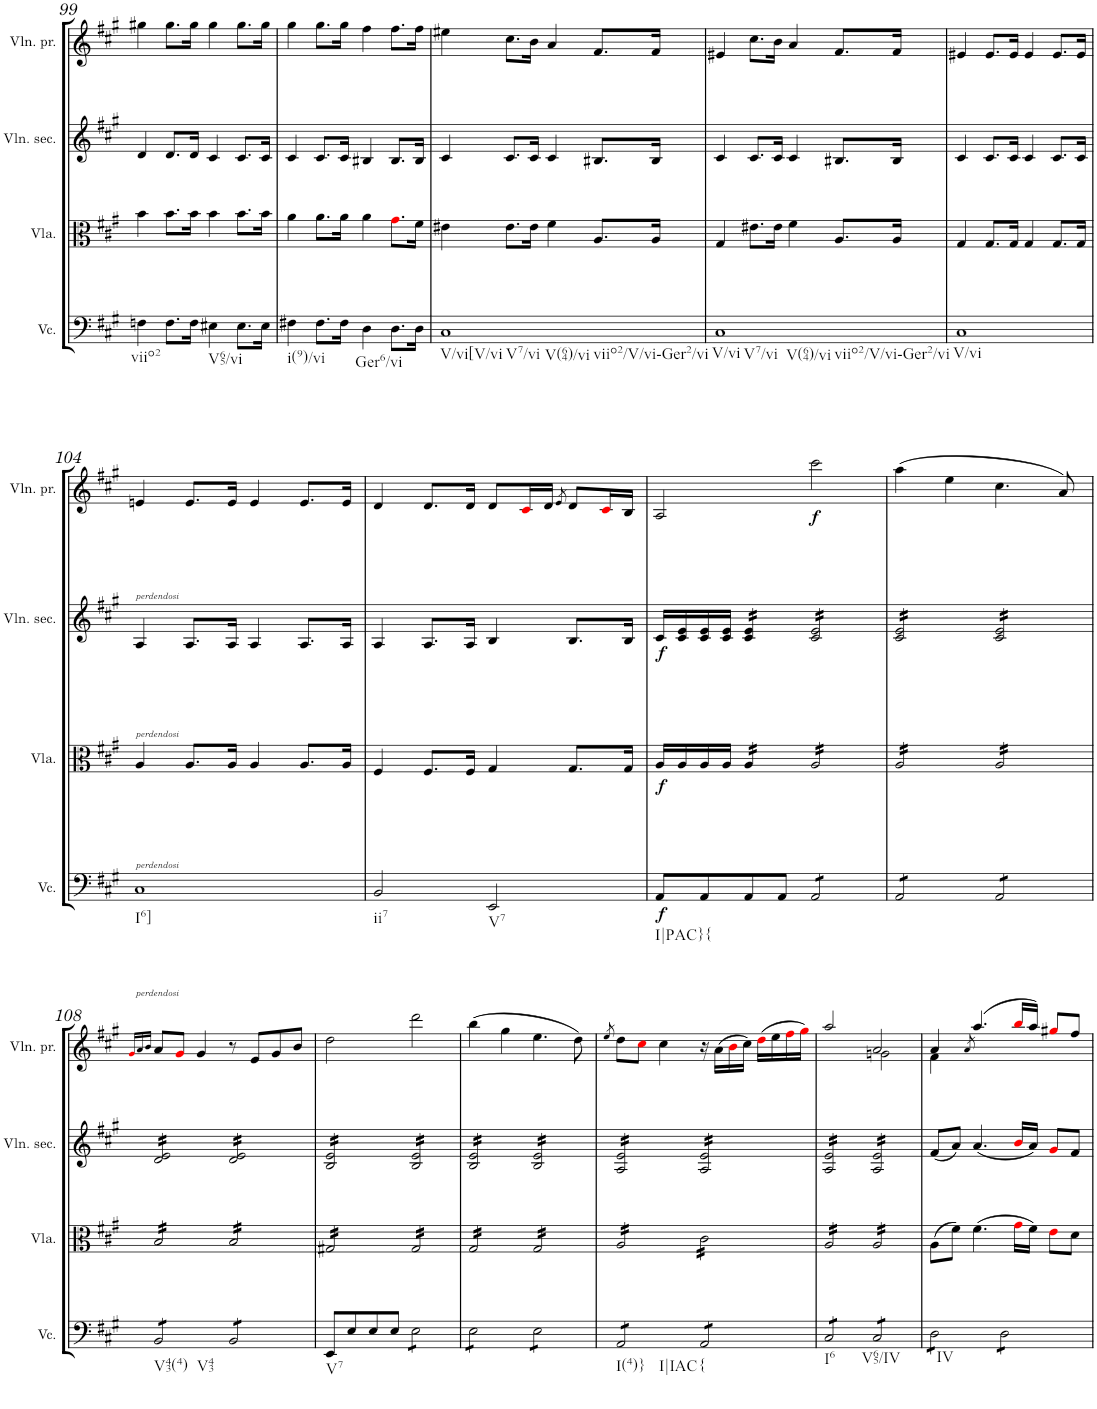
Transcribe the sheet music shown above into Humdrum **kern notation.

**kern	**dynam	**kern	**dynam	**kern	**dynam	**kern	**dynam
*part4	*part4	*part3	*part3	*part2	*part2	*part1	*part1
*staff4	*staff4	*staff3	*staff3	*staff2	*staff2	*staff1	*staff1
*I"Violoncelle	*	*I"Viola	*	*I"Violino secondo	*	*I"Violino primo	*
*I'Vc.	*	*I'Vla.	*	*I'Vln. sec.	*	*I'Vln. pr.	*
!!LO:PB:g=z
*clefF4	*	*clefC3	*	*clefG2	*	*clefG2	*
*k[f#c#g#]	*	*k[f#c#g#]	*	*k[f#c#g#]	*	*k[f#c#g#]	*
*A:	*	*A:	*	*A:	*	*A:	*
*M4/4	*	*M4/4	*	*M4/4	*	*M4/4	*
*met(c)	*	*met(c)	*	*met(c)	*	*met(c)	*
=99	=99	=99	=99	=99	=99	=99	=99
!LO:TX:b:t=viio2	!	!	!	!	!	!	!
4Fn\	.	4b\	.	4d/	.	4gg#X\	.
8.F\L	.	8.b\L	.	8.d/L	.	8.gg#\L	.
16F\Jk	.	16b\Jk	.	16d/Jk	.	16gg#\Jk	.
!LO:TX:b:t=V65/vi	!	!	!	!	!	!	!
4E#X\	.	4b\	.	4c#/	.	4gg#\	.
8.E#\L	.	8.b\L	.	8.c#/L	.	8.gg#\L	.
16E#\Jk	.	16b\Jk	.	16c#/Jk	.	16gg#\Jk	.
=100	=100	=100	=100	=100	=100	=100	=100
!LO:TX:b:t=i(9)/vi	!	!	!	!	!	!	!
4F#X\	.	4a\	.	4c#/	.	4gg#\	.
8.F#\L	.	8.a\L	.	8.c#/L	.	8.gg#\L	.
16F#\Jk	.	16a\Jk	.	16c#/Jk	.	16gg#\Jk	.
!LO:TX:b:t=Ger6/vi	!	!	!	!	!	!	!
4D\	.	4a\	.	4B#X/	.	4ff#\	.
8.D\L	.	8.g#i\L	.	8.B#/L	.	8.ff#\L	.
16D\Jk	.	16f#\Jk	.	16B#/Jk	.	16ff#\Jk	.
=101	=101	=101	=101	=101	=101	=101	=101
!LO:TX:b:t=V/vi[V/vi	!	!	!	!	!	!	!
!LO:TX:b:t=V7/vi	!	!	!	!	!	!	!
!LO:TX:b:t=V(64)/vi	!	!	!	!	!	!	!
!LO:TX:b:t=viio2/V/vi-Ger2/vi	!	!	!	!	!	!	!
1C#	.	4e#X\	.	4c#/	.	4ee#X\	.
.	.	8.e#\L	.	8.c#/L	.	8.cc#\L	.
.	.	16e#\Jk	.	16c#/Jk	.	16b\Jk	.
.	.	4f#\	.	4c#/	.	4a/	.
.	.	8.A/L	.	8.B#X/L	.	8.f#/L	.
.	.	16A/Jk	.	16B#/Jk	.	16f#/Jk	.
=102	=102	=102	=102	=102	=102	=102	=102
!LO:TX:b:t=V/vi	!	!	!	!	!	!	!
!LO:TX:b:t=V7/vi	!	!	!	!	!	!	!
!LO:TX:b:t=V(64)/vi	!	!	!	!	!	!	!
!LO:TX:b:t=viio2/V/vi-Ger2/vi	!	!	!	!	!	!	!
1C#	.	4G#/	.	4c#/	.	4e#X/	.
.	.	8.e#X\L	.	8.c#/L	.	8.cc#\L	.
.	.	16e#\Jk	.	16c#/Jk	.	16b\Jk	.
.	.	4f#\	.	4c#/	.	4a/	.
.	.	8.A/L	.	8.B#X/L	.	8.f#/L	.
.	.	16A/Jk	.	16B#/Jk	.	16f#/Jk	.
=103	=103	=103	=103	=103	=103	=103	=103
!LO:TX:b:t=V/vi	!	!	!	!	!	!	!
1C#	.	4G#/	.	4c#/	.	4e#X/	.
.	.	8.G#/L	.	8.c#/L	.	8.e#/L	.
.	.	16G#/Jk	.	16c#/Jk	.	16e#/Jk	.
.	.	4G#/	.	4c#/	.	4e#/	.
.	.	8.G#/L	.	8.c#/L	.	8.e#/L	.
.	.	16G#/Jk	.	16c#/Jk	.	16e#/Jk	.
!!LO:LB:g=z
=104	=104	=104	=104	=104	=104	=104	=104
!	!	!	!	!	!	!LO:TX:b:i:t=perdendosi	!
!	!	!	!	!LO:TX:b:i:t=perdendosi	!	!	!
!	!	!LO:TX:b:i:t=perdendosi	!	!	!	!	!
!LO:TX:b:i:t=perdendosi	!	!	!	!	!	!	!
!LO:TX:b:t=I6]	!	!	!	!	!	!	!
1C#	.	4A/	.	4A/	.	4en/	.
.	.	8.A/L	.	8.A/L	.	8.e/L	.
.	.	16A/Jk	.	16A/Jk	.	16e/Jk	.
.	.	4A/	.	4A/	.	4e/	.
.	.	8.A/L	.	8.A/L	.	8.e/L	.
.	.	16A/Jk	.	16A/Jk	.	16e/Jk	.
=105	=105	=105	=105	=105	=105	=105	=105
!LO:TX:b:t=ii7	!	!	!	!	!	!	!
2BB/	.	4F#/	.	4A/	.	4d/	.
.	.	8.F#/L	.	8.A/L	.	8.d/L	.
.	.	16F#/Jk	.	16A/Jk	.	16d/Jk	.
!LO:TX:b:t=V7	!	!	!	!	!	!	!
2EE/	.	4G#/	.	4B/	.	8d/L	.
.	.	.	.	.	.	16c#i/L	.
.	.	.	.	.	.	16d/JJ	.
.	.	.	.	.	.	8qe/	.
.	.	8.G#/L	.	8.B/L	.	8d/L	.
.	.	.	.	.	.	16c#i/L	.
.	.	16G#/Jk	.	16B/Jk	.	16B/JJ	.
=106	=106	=106	=106	=106	=106	=106	=106
!LO:TX:b:t=I|PAC}{	!	!	!	!	!	!	!
!	!LO:DY:b	!	!LO:DY:b	!	!LO:DY:b	!	!
8AA/L	f	16A/LL	f	16c#/LL	f	2A/	.
.	.	16A/	.	16c#/ 16e/	.	.	.
8AA/	.	16A/	.	16c#/ 16e/	.	.	.
.	.	16A/JJ	.	16c#/ 16e/JJ	.	.	.
*	*	*tremolo	*	*	*	*	*
*	*	*	*	*tremolo	*	*	*
8AA/	.	16A/LL	.	16c#/ 16e/LL	.	.	.
.	.	16A/	.	16c#/ 16e/	.	.	.
8AA/J	.	16A/	.	16c#/ 16e/	.	.	.
.	.	16A/JJ	.	16c#/ 16e/JJ	.	.	.
!	!	!	!	!	!	!	!LO:DY:b
*tremolo	*	*	*	*	*	*	*
8AA/L	.	16A/LL	.	16c#/ 16e/LL	.	2ccc#\	f
.	.	16A/	.	16c#/ 16e/	.	.	.
8AA/	.	16A/	.	16c#/ 16e/	.	.	.
.	.	16A/	.	16c#/ 16e/	.	.	.
8AA/	.	16A/	.	16c#/ 16e/	.	.	.
.	.	16A/	.	16c#/ 16e/	.	.	.
8AA/J	.	16A/	.	16c#/ 16e/	.	.	.
.	.	16A/JJ	.	16c#/ 16e/JJ	.	.	.
=107	=107	=107	=107	=107	=107	=107	=107
8AA/L	.	16A/LL	.	16c#/ 16e/LL	.	(>4aa\	.
.	.	16A/	.	16c#/ 16e/	.	.	.
8AA/	.	16A/	.	16c#/ 16e/	.	.	.
.	.	16A/	.	16c#/ 16e/	.	.	.
8AA/	.	16A/	.	16c#/ 16e/	.	4ee\	.
.	.	16A/	.	16c#/ 16e/	.	.	.
8AA/J	.	16A/	.	16c#/ 16e/	.	.	.
.	.	16A/JJ	.	16c#/ 16e/JJ	.	.	.
8AA/L	.	16A/LL	.	16c#/ 16e/LL	.	4.cc#\	.
.	.	16A/	.	16c#/ 16e/	.	.	.
8AA/	.	16A/	.	16c#/ 16e/	.	.	.
.	.	16A/	.	16c#/ 16e/	.	.	.
8AA/	.	16A/	.	16c#/ 16e/	.	.	.
.	.	16A/	.	16c#/ 16e/	.	.	.
8AA/J	.	16A/	.	16c#/ 16e/	.	8a/)	.
.	.	16A/JJ	.	16c#/ 16e/JJ	.	.	.
!!LO:LB:g=z
=108	=108	=108	=108	=108	=108	=108	=108
.	.	.	.	.	.	16qg#i/LL	.
.	.	.	.	.	.	16qa/	.
.	.	.	.	.	.	16qb/JJ	.
!LO:TX:b:t=V43(4)	!	!	!	!	!	!	!
!LO:TX:b:t=V43	!	!	!	!	!	!	!
8BB/L	.	16B/LL	.	16d/ 16e/LL	.	8a/L	.
.	.	16B/	.	16d/ 16e/	.	.	.
8BB/	.	16B/	.	16d/ 16e/	.	8g#i/J	.
.	.	16B/	.	16d/ 16e/	.	.	.
8BB/	.	16B/	.	16d/ 16e/	.	4g#/	.
.	.	16B/	.	16d/ 16e/	.	.	.
8BB/J	.	16B/	.	16d/ 16e/	.	.	.
.	.	16B/JJ	.	16d/ 16e/JJ	.	.	.
8BB/L	.	16B/LL	.	16d/ 16e/LL	.	8r	.
.	.	16B/	.	16d/ 16e/	.	.	.
8BB/	.	16B/	.	16d/ 16e/	.	8e/L	.
.	.	16B/	.	16d/ 16e/	.	.	.
8BB/	.	16B/	.	16d/ 16e/	.	8g#/	.
.	.	16B/	.	16d/ 16e/	.	.	.
8BB/J	.	16B/	.	16d/ 16e/	.	8b/J	.
*Xtremolo	*	*	*	*	*	*	*
.	.	16B/JJ	.	16d/ 16e/JJ	.	.	.
=109	=109	=109	=109	=109	=109	=109	=109
!LO:TX:b:t=V7	!	!	!	!	!	!	!
8EE/L	.	16G#X/LL	.	16B/ 16e/LL	.	2dd\	.
.	.	16G#X/	.	16B/ 16e/	.	.	.
8E/	.	16G#X/	.	16B/ 16e/	.	.	.
.	.	16G#X/	.	16B/ 16e/	.	.	.
8E/	.	16G#X/	.	16B/ 16e/	.	.	.
.	.	16G#X/	.	16B/ 16e/	.	.	.
8E/J	.	16G#X/	.	16B/ 16e/	.	.	.
.	.	16G#X/JJ	.	16B/ 16e/JJ	.	.	.
*tremolo	*	*	*	*	*	*	*
8E\L	.	16G#/LL	.	16B/ 16e/LL	.	2ddd\	.
.	.	16G#/	.	16B/ 16e/	.	.	.
8E\	.	16G#/	.	16B/ 16e/	.	.	.
.	.	16G#/	.	16B/ 16e/	.	.	.
8E\	.	16G#/	.	16B/ 16e/	.	.	.
.	.	16G#/	.	16B/ 16e/	.	.	.
8E\J	.	16G#/	.	16B/ 16e/	.	.	.
.	.	16G#/JJ	.	16B/ 16e/JJ	.	.	.
=110	=110	=110	=110	=110	=110	=110	=110
8E\L	.	16G#/LL	.	16B/ 16e/LL	.	(>4bb\	.
.	.	16G#/	.	16B/ 16e/	.	.	.
8E\	.	16G#/	.	16B/ 16e/	.	.	.
.	.	16G#/	.	16B/ 16e/	.	.	.
8E\	.	16G#/	.	16B/ 16e/	.	4gg#\	.
.	.	16G#/	.	16B/ 16e/	.	.	.
8E\J	.	16G#/	.	16B/ 16e/	.	.	.
.	.	16G#/JJ	.	16B/ 16e/JJ	.	.	.
8E\L	.	16G#/LL	.	16B/ 16e/LL	.	4.ee\	.
.	.	16G#/	.	16B/ 16e/	.	.	.
8E\	.	16G#/	.	16B/ 16e/	.	.	.
.	.	16G#/	.	16B/ 16e/	.	.	.
8E\	.	16G#/	.	16B/ 16e/	.	.	.
.	.	16G#/	.	16B/ 16e/	.	.	.
8E\J	.	16G#/	.	16B/ 16e/	.	8dd\)	.
.	.	16G#/JJ	.	16B/ 16e/JJ	.	.	.
=111	=111	=111	=111	=111	=111	=111	=111
.	.	.	.	.	.	8qee/	.
!LO:TX:b:t=I(4)}	!	!	!	!	!	!	!
!LO:TX:b:t=I|IAC	!	!	!	!	!	!	!
8AA/L	.	16A/LL	.	16A/ 16e/LL	.	8dd\L	.
.	.	16A/	.	16A/ 16e/	.	.	.
8AA/	.	16A/	.	16A/ 16e/	.	8cc#i\J	.
.	.	16A/	.	16A/ 16e/	.	.	.
8AA/	.	16A/	.	16A/ 16e/	.	4cc#\	.
.	.	16A/	.	16A/ 16e/	.	.	.
8AA/J	.	16A/	.	16A/ 16e/	.	.	.
.	.	16A/JJ	.	16A/ 16e/JJ	.	.	.
!LO:TX:b:t={	!	!	!	!	!	!	!
8AA/L	.	16c#\LL	.	16A/ 16e/LL	.	16r	.
.	.	16c#\	.	16A/ 16e/	.	(>16a\LL	.
8AA/	.	16c#\	.	16A/ 16e/	.	16bi\	.
.	.	16c#\	.	16A/ 16e/	.	16cc#\JJ)	.
8AA/	.	16c#\	.	16A/ 16e/	.	(>16ddi\LL	.
.	.	16c#\	.	16A/ 16e/	.	16ee\	.
8AA/J	.	16c#\	.	16A/ 16e/	.	16ff#i\	.
.	.	16c#\JJ	.	16A/ 16e/JJ	.	16gg#i\JJ)	.
=112	=112	=112	=112	=112	=112	=112	=112
*	*	*	*	*	*	*^	*
!LO:TX:b:t=I6	!	!	!	!	!	!	!	!
8C#/L	.	16A/LL	.	16A/ 16e/LL	.	2aa/	2ryy	.
.	.	16A/	.	16A/ 16e/	.	.	.	.
8C#/	.	16A/	.	16A/ 16e/	.	.	.	.
.	.	16A/	.	16A/ 16e/	.	.	.	.
8C#/	.	16A/	.	16A/ 16e/	.	.	.	.
.	.	16A/	.	16A/ 16e/	.	.	.	.
8C#/J	.	16A/	.	16A/ 16e/	.	.	.	.
.	.	16A/JJ	.	16A/ 16e/JJ	.	.	.	.
!LO:TX:b:t=V65/IV	!	!	!	!	!	!	!	!
8C#/L	.	16A/LL	.	16A/ 16e/LL	.	2a/	2gn\	.
.	.	16A/	.	16A/ 16e/	.	.	.	.
8C#/	.	16A/	.	16A/ 16e/	.	.	.	.
.	.	16A/	.	16A/ 16e/	.	.	.	.
8C#/	.	16A/	.	16A/ 16e/	.	.	.	.
.	.	16A/	.	16A/ 16e/	.	.	.	.
8C#/J	.	16A/	.	16A/ 16e/	.	.	.	.
.	.	16A/JJ	.	16A/ 16e/JJ	.	.	.	.
*	*	*	*	*Xtremolo	*	*	*	*
*	*	*Xtremolo	*	*	*	*	*	*
=113	=113	=113	=113	=113	=113	=113	=113	=113
!LO:TX:b:t=IV	!	!	!	!	!	!	!	!
8D\L	.	(>8A\L	.	(<8f#/L	.	4a/	4f#\	.
8D\	.	8f#\J)	.	8a/J)	.	.	.	.
.	.	.	.	.	.	8qa/	.	.
8D\	.	(>4.f#\	.	(<4.a/	.	(>4.aa/	2.ryy	.
8D\J	.	.	.	.	.	.	.	.
8D\L	.	.	.	.	.	.	.	.
8D\	.	16g#i\LL	.	16bi/LL	.	16bbi/LL	.	.
.	.	16f#\JJ)	.	16a/JJ)	.	16aa/JJ)	.	.
8D\	.	8ei\L	.	8g#i/L	.	8gg#Xi/L	.	.
8D\J	.	8d\J	.	8f#/J	.	8ff#/J	.	.
*Xtremolo	*	*	*	*	*	*	*	*
*	*	*	*	*	*	*v	*v	*
=	=	=	=	=	=	=	=
*-	*-	*-	*-	*-	*-	*-	*-
